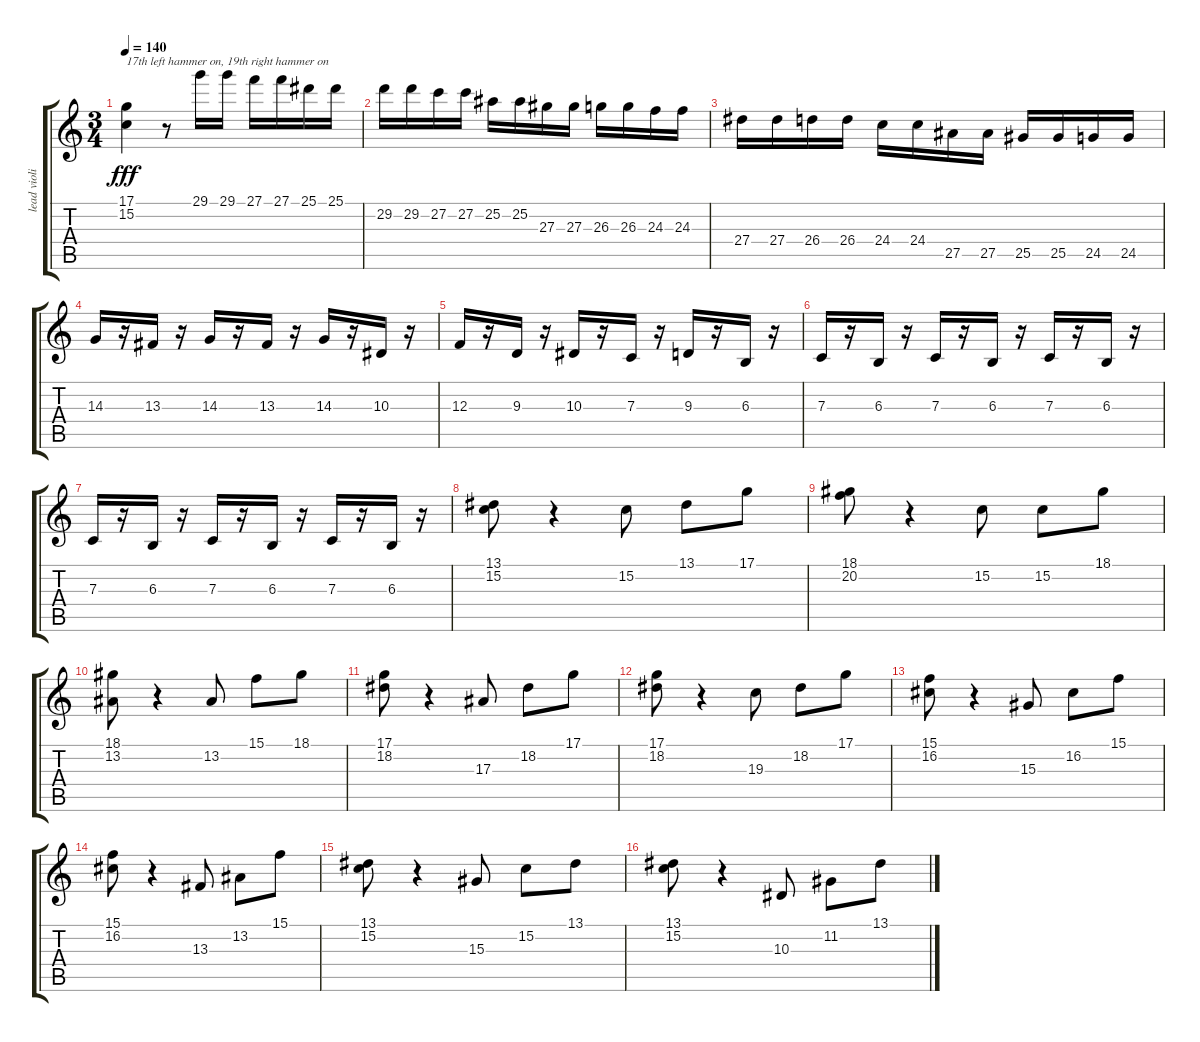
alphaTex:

\track ("lead violin" "lead violi") {instrument stringensemble1}
\staff {score tabs}
\tuning (D4 A3 F3 C3 G2 C2) {hide}
\ts (3 4)
\tempo 140
\clef g2
\ks c
(17.1 15.2).4{txt "17th left hammer on, 19th right hammer on" dy fff} r.8 29.1.16 29.1.16 27.1.16 27.1.16 25.1.16 25.1.16 |
29.2.16 29.2.16 27.2.16 27.2.16 25.2.16 25.2.16 27.3.16 27.3.16 26.3.16 26.3.16 24.3.16 24.3.16 |
27.4.16 27.4.16 26.4.16 26.4.16 24.4.16 24.4.16 27.5.16 27.5.16 25.5.16 25.5.16 24.5.16 24.5.16 |
14.3.16 r.16 13.3.16 r.16 14.3.16 r.16 13.3.16 r.16 14.3.16 r.16 10.3.16 r.16 |
12.3.16 r.16 9.3.16 r.16 10.3.16 r.16 7.3.16 r.16 9.3.16 r.16 6.3.16 r.16 |
7.3.16 r.16 6.3.16 r.16 7.3.16 r.16 6.3.16 r.16 7.3.16 r.16 6.3.16 r.16 |
7.3.16 r.16 6.3.16 r.16 7.3.16 r.16 6.3.16 r.16 7.3.16 r.16 6.3.16 r.16 |
(13.1 15.2).8 r.4 15.2.8 13.1.8 17.1.8 |
(18.1 20.2).8 r.4 15.2.8 15.2.8 18.1.8 |
(18.1 13.2).8 r.4 13.2.8 15.1.8 18.1.8 |
(17.1 18.2).8 r.4 17.3.8 18.2.8 17.1.8 |
(17.1 18.2).8 r.4 19.3.8 18.2.8 17.1.8 |
(15.1 16.2).8 r.4 15.3.8 16.2.8 15.1.8 |
(15.1 16.2).8 r.4 13.3.8 13.2.8 15.1.8 |
(13.1 15.2).8 r.4 15.3.8 15.2.8 13.1.8 |
(13.1 15.2).8 r.4 10.3.8 11.2.8 13.1.8
